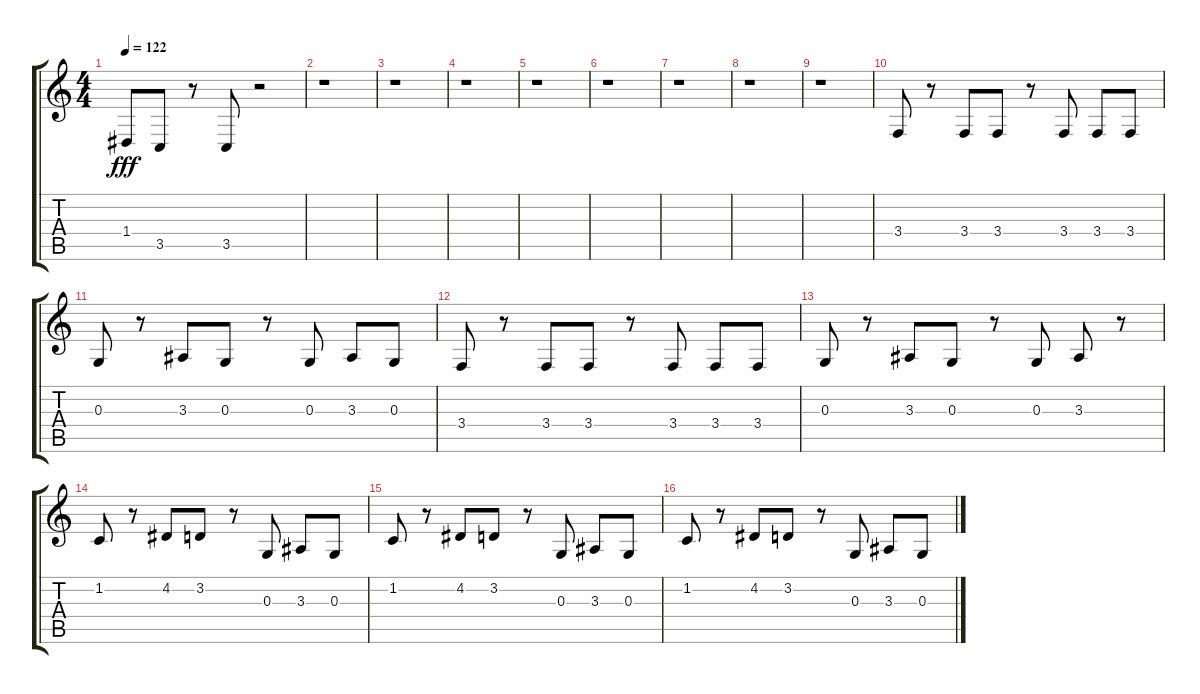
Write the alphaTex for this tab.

\track "" {instrument synthbrass1}
\staff {score tabs}
\tuning (E4 B3 G3 D3 A2 E2) {hide}
\ts (4 4)
\tempo 122
\clef g2
\ks c
1.4.8{dy fff} 3.5.8 r.8 3.5.8 r.2 |
r.1 |
r.1 |
r.1 |
r.1 |
r.1 |
r.1 |
r.1 |
r.1 |
3.4.8 r.8 3.4.8 3.4.8 r.8 3.4.8 3.4.8 3.4.8 |
0.3.8 r.8 3.3.8 0.3.8 r.8 0.3.8 3.3.8 0.3.8 |
3.4.8 r.8 3.4.8 3.4.8 r.8 3.4.8 3.4.8 3.4.8 |
0.3.8 r.8 3.3.8 0.3.8 r.8 0.3.8 3.3.8 r.8 |
1.2.8 r.8 4.2.8 3.2.8 r.8 0.3.8 3.3.8 0.3.8 |
1.2.8 r.8 4.2.8 3.2.8 r.8 0.3.8 3.3.8 0.3.8 |
1.2.8 r.8 4.2.8 3.2.8 r.8 0.3.8 3.3.8 0.3.8
